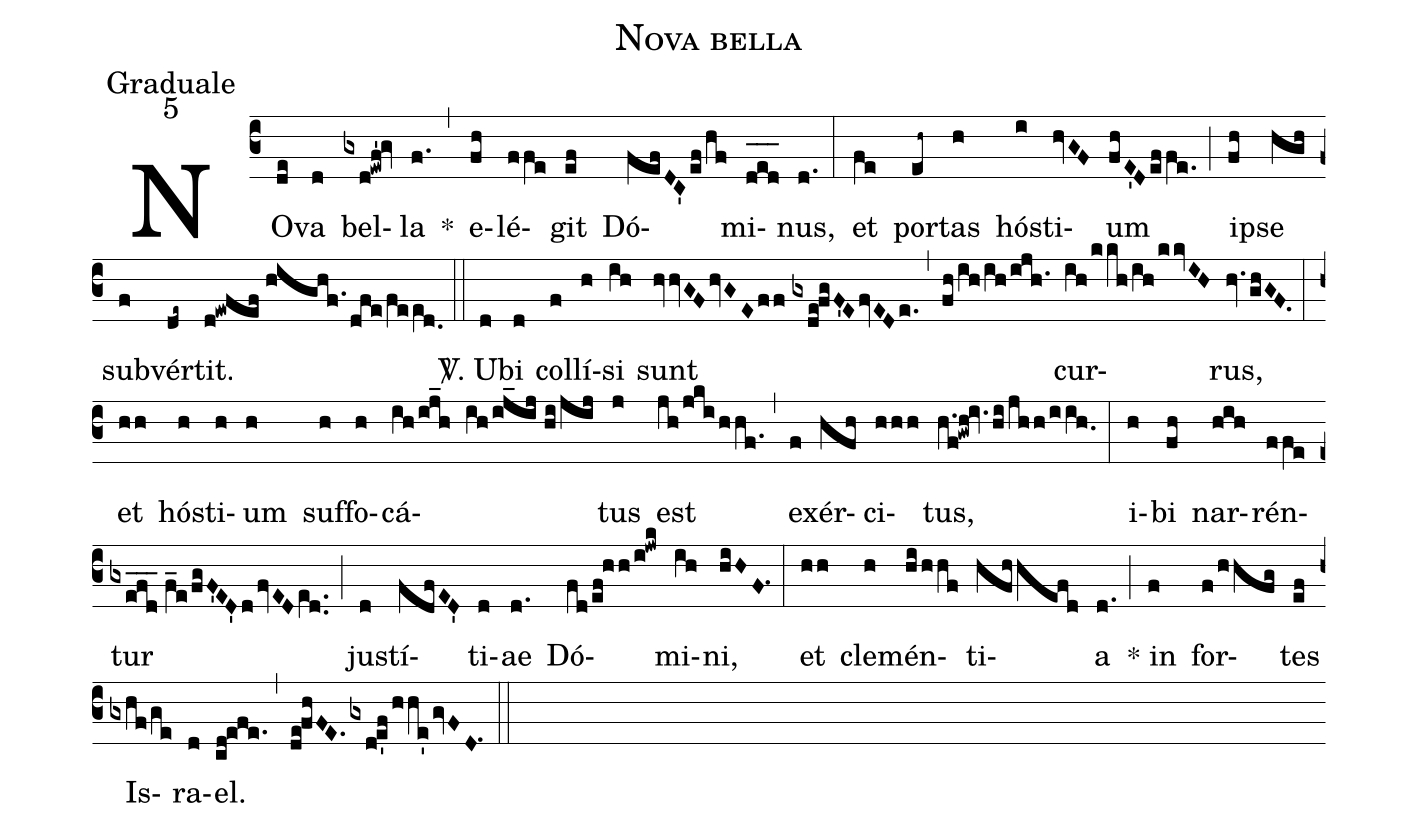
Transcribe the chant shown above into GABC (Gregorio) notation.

name:Nova bella;
office-part:Graduale;
mode:5;
%%
(c3) NO(de)va(d) bel(gxd!ewf'!gv)la(f.) *(,) e(fh)lé(ffe)git(ef) Dó(fefDC'ef/hf)mi(d_[oh:h]e_[oh:h]d_[oh:h])nus,(d.) (:) et(fe) por(eh~)tas(h) hó(i)sti(hvGF)um(fhE'Deffe.) (;) i(fh)pse(hgh) sub(f)vér(de~)tit.(d!ewfef//highf.dfe/fee[ll:1]d.0) (::) <nlba><sp>V/</sp>. U(d)bi</nlba>(d) col(f)lí(h)si(ih) sunt(hvvGFhvGEff//gxde!fgF'EfvEDe.) (,) (fh/ih/ih/ijh.1) cur(ih/kkh/ih/kkvIH)rus,(hv.ghGF.) (:) et(hh) hó(h)sti(h)um(h) suf(h)fo(h)cá(ih/ij_h ih/ij_ij//hi/jij)tus(j) est(jh/jkihhf.) (,) ex(f)ér(hfh)ci(hhh)tus,(h.f!gwh!iv.hi/jhh/iih.0) (:) i(h)bi(fh) nar(hih)rén(ffe)tur(gxe_f_d_2//f_e/fgF'ED'dfvEDe[ll:1]d..) (;) ju(d)stí(fdfED')ti(d)ae(d.) Dó(fd/ef!hh/i!jwk)mi(ih)ni,(hiHF.1) (:) et(hh) cle(h)mén(hi/hhf)ti(hfhhefd)a(d.) (;) * in(f) for(f/hhfg)tes(ef) Is(gxhf/ge)ra(d)el.(cd!efe.) (,) (de!fhFE.gxde'f/hhe'gvFD.1) (::)
